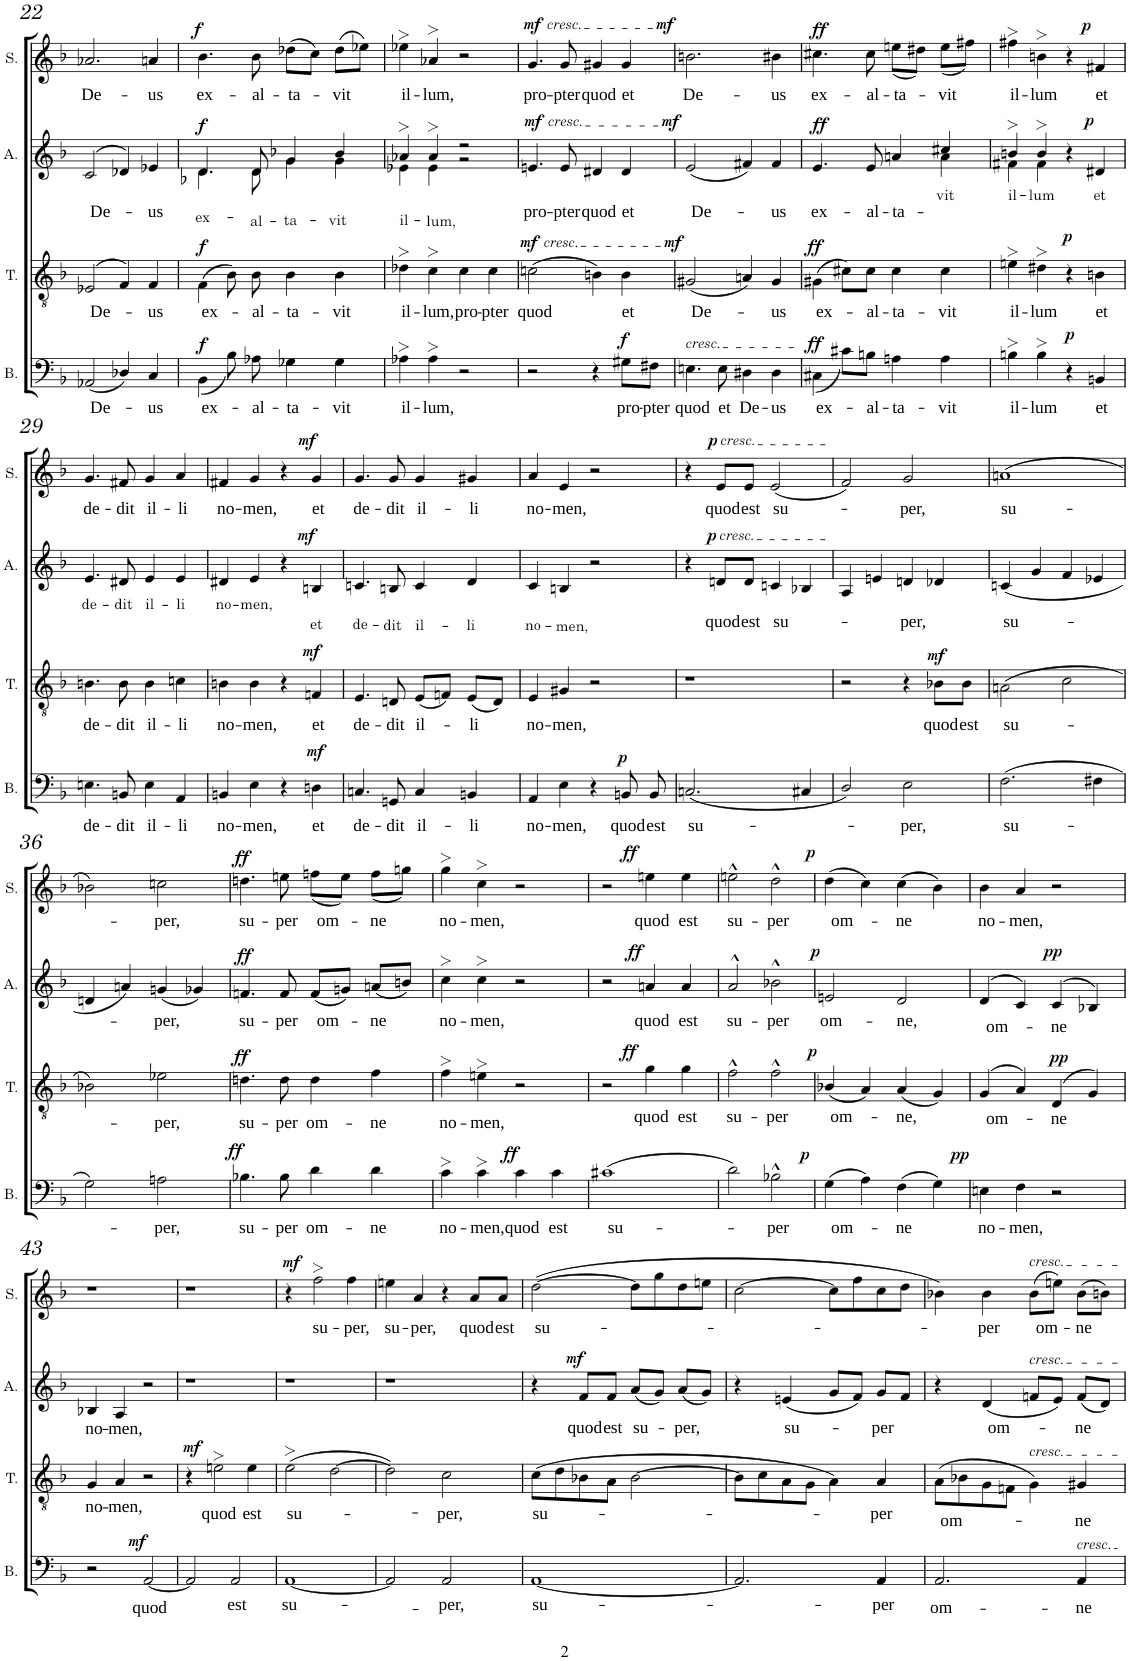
**kern	**text	**dynam	**kern	**text	**dynam	**kern	**text	**dynam	**kern	**text	**dynam
*part4	*part4	*part4	*part3	*part3	*part3	*part2	*part2	*part2	*part1	*part1	*part1
*staff4	*staff4	*staff4	*staff3	*staff3	*staff3	*staff2	*staff2	*staff2	*staff1	*staff1	*staff1
*I"Basse	*	*	*I"Ténor	*	*	*I"Alto	*	*	*I"Soprano	*	*
*I'B.	*	*	*I'T.	*	*	*I'A.	*	*	*I'S.	*	*
!!LO:PB:g=z
*clefF4	*	*	*clefGv2	*	*	*clefG2	*	*	*clefG2	*	*
*k[b-]	*	*	*k[b-]	*	*	*k[b-]	*	*	*k[b-]	*	*
*M4/4	*	*	*M4/4	*	*	*M4/4	*	*	*M4/4	*	*
*met(c)	*	*	*met(c)	*	*	*met(c)	*	*	*met(c)	*	*
=22	=22	=22	=22	=22	=22	=22	=22	=22	=22	=22	=22
!	!LO:LY:b	!	!	!LO:LY:b	!	!	!LO:LY:b	!	!	!LO:LY:b	!
(<2AA-X/	De-	.	(>2E-X/	De-	.	(>2c/	De-	.	2.a-X/	De-	.
4D-X/)	.	.	4F/)	.	.	4d-X/)	.	.	.	.	.
!	!LO:LY:b	!	!	!LO:LY:b	!	!	!LO:LY:b	!	!	!LO:LY:b	!
4C/	us	.	4F/	us	.	4e-X/	us	.	4an/	us	.
=23	=23	=23	=23	=23	=23	=23	=23	=23	=23	=23	=23
!	!LO:LY:b	!LO:DY:a	!	!LO:LY:b	!LO:DY:a	!	!LO:LY:b	!LO:DY:a	!	!LO:LY:b	!LO:DY:a
*	*	*	*	*	*	*^	*	*	*	*	*
(<4BB-\	ex-	f	(>4F\	ex-	f	4.d-X/	4.d-X\	ex-	f	4.b-\	ex-	f
8B-\)	.	.	8B-\)	.	.	.	.	.	.	.	.	.
!	!LO:LY:b	!	!	!LO:LY:b	!	!	!	!LO:LY:b	!	!	!LO:LY:b	!
8A-X\	al-	.	8B-\	al-	.	8d-\	8d-/	-al-	.	8b-\	al-	.
!	!LO:LY:b	!	!	!LO:LY:b	!	!	!	!LO:LY:b	!	!	!LO:LY:b	!
4G-X\	ta-	.	4B-\	ta-	.	4g-X\	4g-X/	-ta-	.	(8dd-X\L	ta-	.
.	.	.	.	.	.	.	.	.	.	8cc\J)	.	.
!	!LO:LY:b	!	!	!LO:LY:b	!	!	!	!LO:LY:b	!	!	!LO:LY:b	!
4G-\	vit	.	4B-\	vit	.	4b-/	4g-\	-vit	.	(8dd-\L	vit	.
.	.	.	.	.	.	.	.	.	.	8ee-X\J)	.	.
=24	=24	=24	=24	=24	=24	=24	=24	=24	=24	=24	=24	=24
!	!LO:LY:b	!	!	!LO:LY:b	!	!	!	!LO:LY:b	!	!	!LO:LY:b	!
4A-X>\	il-	.	4d-X>\	il-	.	4a-X>/	4e-X\	il-	.	4ee-X>\	il-	.
!	!LO:LY:b	!	!	!LO:LY:b	!	!	!	!LO:LY:b	!	!	!LO:LY:b	!
4A->\	lum,	.	4c>\	lum,	.	4a->/	4e-\	-lum,	.	4a-X>/	lum,	.
!	!	!	!	!LO:LY:b	!	!	!	!	!	!	!	!
2r	.	.	4c\	pro-	.	2r	2r	.	.	2r	.	.
!	!	!	!	!LO:LY:b	!	!	!	!	!	!	!	!
.	.	.	4c\	pter	.	.	.	.	.	.	.	.
*	*	*	*	*	*	*v	*v	*	*	*	*	*
=25	=25	=25	=25	=25	=25	=25	=25	=25	=25	=25	=25
!	!	!	!	!	!	!	!	!	!LO:TX:a:i:t=cresc.	!	!
!	!	!	!	!	!	!LO:TX:a:i:t=cresc.	!	!	!	!	!
!	!	!	!LO:TX:a:i:t=cresc.	!	!	!	!	!	!	!	!
!	!	!	!	!LO:LY:b	!LO:DY:a	!	!LO:LY:b	!LO:DY:a	!	!LO:LY:b	!LO:DY:a
2r	.	.	(>2cn\	quod	mf	4.en/	pro-	mf	4.g/	pro-	mf
!	!	!	!	!	!	!	!LO:LY:b	!	!	!LO:LY:b	!
.	.	.	.	.	.	8e/	pter	.	8g/	pter	.
!	!	!	!	!	!	!	!LO:LY:b	!	!	!LO:LY:b	!
4r	.	.	4Bn\)	.	.	4d#X/	quod	.	4g#X/	quod	.
!	!LO:LY:b	!LO:DY:a	!	!LO:LY:b	!	!	!LO:LY:b	!	!	!LO:LY:b	!
8G#X\L	pro-	f	4B\	et	.	4d#/	et	.	4g#/	et	.
!	!LO:LY:b	!	!	!	!	!	!	!	!	!	!
8F#X\J	pter	.	.	.	.	.	.	.	.	.	.
=26	=26	=26	=26	=26	=26	=26	=26	=26	=26	=26	=26
!LO:TX:a:i:t=cresc.	!	!	!	!	!	!	!	!	!	!	!
!	!LO:LY:b	!	!	!LO:LY:b	!LO:DY:a	!	!LO:LY:b	!LO:DY:a	!	!LO:LY:b	!LO:DY:a
4.En\	quod	.	(<2G#X/	De-	mf	(<2e/	De-	mf	2.bn\	De-	mf
!	!LO:LY:b	!	!	!	!	!	!	!	!	!	!
8E\	et	.	.	.	.	.	.	.	.	.	.
!	!LO:LY:b	!	!	!	!	!	!	!	!	!	!
4D#X\	De-	.	4An/)	.	.	4f#X/)	.	.	.	.	.
!	!LO:LY:b	!	!	!LO:LY:b	!	!	!LO:LY:b	!	!	!LO:LY:b	!
4D#\	us	.	4G#/	us	.	4f#/	us	.	4b#X\	us	.
=27	=27	=27	=27	=27	=27	=27	=27	=27	=27	=27	=27
!	!LO:LY:b	!LO:DY:a	!	!LO:LY:b	!LO:DY:a	!	!LO:LY:b	!LO:DY:a	!	!LO:LY:b	!LO:DY:a
*	*	*	*	*	*	*^	*	*	*	*	*
(<4C#X\	ex-	ff	(>4G#X\	ex-	ff	4.e/	2.ryy	ex-	ff	4.cc#X\	ex-	ff
8c#X\L)	.	.	8c#X\L)	.	.	.	.	.	.	.	.	.
!	!LO:LY:b	!	!	!LO:LY:b	!	!	!	!LO:LY:b	!	!	!LO:LY:b	!
8Bn\J	al-	.	8c#\J	al-	.	8e/	.	al-	.	8cc#\	al-	.
!	!LO:LY:b	!	!	!LO:LY:b	!	!	!	!LO:LY:b	!	!	!LO:LY:b	!
4An\	ta-	.	4c#\	ta-	.	4an/	.	ta-	.	(<8een\L	ta-	.
.	.	.	.	.	.	.	.	.	.	8dd#X\J)	.	.
!	!LO:LY:b	!	!	!LO:LY:b	!	!	!	!LO:LY:b	!	!	!LO:LY:b	!
4A\	vit	.	4c#\	vit	.	4cc#X/	4a\	-vit	.	(<8ee\L	vit	.
.	.	.	.	.	.	.	.	.	.	8ff#X\J)	.	.
=28	=28	=28	=28	=28	=28	=28	=28	=28	=28	=28	=28	=28
!	!LO:LY:b	!	!	!LO:LY:b	!	!	!	!LO:LY:b	!	!	!LO:LY:b	!
4Bn>\	il-	.	4en>\	il-	.	4bn>/	4f#X\	il-	.	4ff#X>\	il-	.
!	!LO:LY:b	!	!	!LO:LY:b	!	!	!	!LO:LY:b	!	!	!LO:LY:b	!
4B>\	lum	.	4d#X>\	lum	.	4b>/	4f#\	-lum	.	4bn>\	lum	.
4r	.	.	4r	.	.	4r	2ryy	.	.	4r	.	.
!	!LO:LY:b	!LO:DY:a	!	!LO:LY:b	!LO:DY:a	!	!	!LO:LY:b	!LO:DY:a	!	!LO:LY:b	!LO:DY:a
4BBn/	et	p	4Bn\	et	p	4d#X/	.	et	p	4f#X/	et	p
*	*	*	*	*	*	*v	*v	*	*	*	*	*
!!LO:LB:g=z
=29	=29	=29	=29	=29	=29	=29	=29	=29	=29	=29	=29
!	!LO:LY:b	!	!	!LO:LY:b	!	!	!LO:LY:b	!	!	!LO:LY:b	!
4.En\	de-	.	4.Bn\	de-	.	4.e/	de-	.	4.g/	de-	.
!	!LO:LY:b	!	!	!LO:LY:b	!	!	!LO:LY:b	!	!	!LO:LY:b	!
8BBn/	dit	.	8B\	dit	.	8d#X/	-dit	.	8f#X/	dit	.
!	!LO:LY:b	!	!	!LO:LY:b	!	!	!LO:LY:b	!	!	!LO:LY:b	!
4E\	il-	.	4B\	il-	.	4e/	il-	.	4g/	il-	.
!	!LO:LY:b	!	!	!LO:LY:b	!	!	!LO:LY:b	!	!	!LO:LY:b	!
4AA/	li	.	4cn\	li	.	4e/	-li	.	4a/	li	.
=30	=30	=30	=30	=30	=30	=30	=30	=30	=30	=30	=30
!	!LO:LY:b	!	!	!LO:LY:b	!	!	!LO:LY:b	!	!	!LO:LY:b	!
4BBn/	no-	.	4Bn\	no-	.	4d#X/	no-	.	4f#X/	no-	.
!	!LO:LY:b	!	!	!LO:LY:b	!	!	!LO:LY:b	!	!	!LO:LY:b	!
4E\	men,	.	4B\	men,	.	4e/	-men,	.	4g/	men,	.
4r	.	.	4r	.	.	4r	.	.	4r	.	.
!	!LO:LY:b	!LO:DY:a	!	!LO:LY:b	!LO:DY:a	!	!LO:LY:b	!LO:DY:a	!	!LO:LY:b	!LO:DY:a
4Dn\	et	mf	4Fn/	et	mf	4Bn/	et	mf	4g/	et	mf
=31	=31	=31	=31	=31	=31	=31	=31	=31	=31	=31	=31
!	!LO:LY:b	!	!	!LO:LY:b	!	!	!LO:LY:b	!	!	!LO:LY:b	!
4.Cn/	de-	.	4.E/	de-	.	4.cn/	de-	.	4.g/	de-	.
!	!LO:LY:b	!	!	!LO:LY:b	!	!	!LO:LY:b	!	!	!LO:LY:b	!
8GGn/	dit	.	8Dn/	dit	.	8Bn/	-dit	.	8g/	dit	.
!	!LO:LY:b	!	!	!LO:LY:b	!	!	!LO:LY:b	!	!	!LO:LY:b	!
4C/	il-	.	(8E/L	il-	.	4c/	il-	.	4g/	il-	.
.	.	.	8Fn/J)	.	.	.	.	.	.	.	.
!	!LO:LY:b	!	!	!LO:LY:b	!	!	!LO:LY:b	!	!	!LO:LY:b	!
4BBn/	li	.	(8E/L	li	.	4d/	-li	.	4g#X/	li	.
.	.	.	8D/J)	.	.	.	.	.	.	.	.
=32	=32	=32	=32	=32	=32	=32	=32	=32	=32	=32	=32
!	!LO:LY:b	!	!	!LO:LY:b	!	!	!LO:LY:b	!	!	!LO:LY:b	!
4AA/	no-	.	4E/	no-	.	4c/	no-	.	4a/	no-	.
!	!LO:LY:b	!	!	!LO:LY:b	!	!	!LO:LY:b	!	!	!LO:LY:b	!
4E\	men,	.	4G#X/	men,	.	4Bn/	-men,	.	4e/	men,	.
4r	.	.	2r	.	.	2r	.	.	2r	.	.
!	!LO:LY:b	!LO:DY:a	!	!	!	!	!	!	!	!	!
8BBn/	quod	p	.	.	.	.	.	.	.	.	.
!	!LO:LY:b	!	!	!	!	!	!	!	!	!	!
8BB/	est	.	.	.	.	.	.	.	.	.	.
=33	=33	=33	=33	=33	=33	=33	=33	=33	=33	=33	=33
!	!LO:LY:b	!	!	!	!	!	!	!	!	!	!
(<2.Cn/	su-	.	1r	.	.	4r	.	.	4r	.	.
!	!	!	!	!	!	!	!	!	!LO:TX:a:i:t=cresc.	!	!
!	!	!	!	!	!	!LO:TX:a:i:t=cresc.	!	!	!	!	!
!	!	!	!	!	!	!	!LO:LY:b	!LO:DY:a	!	!LO:LY:b	!LO:DY:a
.	.	.	.	.	.	8dn/L	quod	p	8e/L	quod	p
!	!	!	!	!	!	!	!LO:LY:b	!	!	!LO:LY:b	!
.	.	.	.	.	.	8d/J	est	.	8e/J	est	.
!	!	!	!	!	!	!	!LO:LY:b	!	!	!LO:LY:b	!
.	.	.	.	.	.	4cn/	su-	.	(<2e/	su-	.
4C#X/	.	.	.	.	.	4B-X/	.	.	.	.	.
=34	=34	=34	=34	=34	=34	=34	=34	=34	=34	=34	=34
2D/)	.	.	2r	.	.	4A/	.	.	2f/)	.	.
.	.	.	.	.	.	4en/	.	.	.	.	.
!	!LO:LY:b	!	!	!	!	!	!LO:LY:b	!	!	!LO:LY:b	!
2E\	per,	.	4r	.	.	4dn/	per,	.	2g/	per,	.
!	!	!	!	!LO:LY:b	!LO:DY:a	!	!	!	!	!	!
.	.	.	8B-X\L	quod	mf	4d-X/	.	.	.	.	.
!	!	!	!	!LO:LY:b	!	!	!	!	!	!	!
.	.	.	8B-\J	est	.	.	.	.	.	.	.
=35	=35	=35	=35	=35	=35	=35	=35	=35	=35	=35	=35
!	!LO:LY:b	!	!	!LO:LY:b	!	!	!LO:LY:b	!	!	!LO:LY:b	!
(>2.F\	su-	.	(>2An\	su-	.	(<4cn/	su-	.	(>1an	su-	.
.	.	.	.	.	.	4g/	.	.	.	.	.
.	.	.	2c\	.	.	4f/	.	.	.	.	.
4F#X\	.	.	.	.	.	4e-X/	.	.	.	.	.
!!LO:LB:g=z
=36	=36	=36	=36	=36	=36	=36	=36	=36	=36	=36	=36
2G\)	.	.	2B-X\)	.	.	4dn/	.	.	2b-X\)	.	.
.	.	.	.	.	.	4an/)	.	.	.	.	.
!	!LO:LY:b	!	!	!LO:LY:b	!	!	!LO:LY:b	!	!	!LO:LY:b	!
2An\	per,	.	2e-X\	per,	.	(<4gn/	per,	.	2ccn\	per,	.
.	.	.	.	.	.	4g-X/)	.	.	.	.	.
=37	=37	=37	=37	=37	=37	=37	=37	=37	=37	=37	=37
!	!LO:LY:b	!LO:DY:a	!	!LO:LY:b	!LO:DY:a	!	!LO:LY:b	!LO:DY:a	!	!LO:LY:b	!LO:DY:a
4.B-X\	su-	ff	4.dn\	su-	ff	4.fn/	su-	ff	4.ddn\	su-	ff
!	!LO:LY:b	!	!	!LO:LY:b	!	!	!LO:LY:b	!	!	!LO:LY:b	!
8B-\	per	.	8d\	per	.	8f/	per	.	8een\	per	.
!	!LO:LY:b	!	!	!LO:LY:b	!	!	!LO:LY:b	!	!	!LO:LY:b	!
4d\	om-	.	4d\	om-	.	(<8f/L	om-	.	(<8ffn\L	om-	.
.	.	.	.	.	.	8gn/J)	.	.	8ee\J)	.	.
!	!LO:LY:b	!	!	!LO:LY:b	!	!	!LO:LY:b	!	!	!LO:LY:b	!
4d\	ne	.	4f\	ne	.	(<8an/L	ne	.	(<8ff\L	ne	.
.	.	.	.	.	.	8bn/J)	.	.	8ggn\J)	.	.
=38	=38	=38	=38	=38	=38	=38	=38	=38	=38	=38	=38
!	!LO:LY:b	!	!	!LO:LY:b	!	!	!LO:LY:b	!	!	!LO:LY:b	!
4c>\	no-	.	4f>\	no-	.	4cc>\	no-	.	4gg>\	no-	.
!	!LO:LY:b	!	!	!LO:LY:b	!	!	!LO:LY:b	!	!	!LO:LY:b	!
4c>\	men,	.	4en>\	men,	.	4cc>\	men,	.	4cc>\	men,	.
!	!LO:LY:b	!LO:DY:a	!	!	!	!	!	!	!	!	!
4c\	quod	ff	2r	.	.	2r	.	.	2r	.	.
!	!LO:LY:b	!	!	!	!	!	!	!	!	!	!
4c\	est	.	.	.	.	.	.	.	.	.	.
=39	=39	=39	=39	=39	=39	=39	=39	=39	=39	=39	=39
!	!LO:LY:b	!	!	!	!	!	!	!	!	!	!
(>1c#X	su-	.	2r	.	.	2r	.	.	2r	.	.
!	!	!	!	!LO:LY:b	!LO:DY:a	!	!LO:LY:b	!LO:DY:a	!	!LO:LY:b	!LO:DY:a
.	.	.	4g\	quod	ff	4an/	quod	ff	4een\	quod	ff
!	!	!	!	!LO:LY:b	!	!	!LO:LY:b	!	!	!LO:LY:b	!
.	.	.	4g\	est	.	4a/	est	.	4ee\	est	.
=40	=40	=40	=40	=40	=40	=40	=40	=40	=40	=40	=40
!	!	!	!	!LO:LY:b	!	!	!LO:LY:b	!	!	!LO:LY:b	!
2d\)	.	.	2f^^\	su-	.	2a^^/	su-	.	2een^^\	su-	.
!	!LO:LY:b	!	!	!LO:LY:b	!	!	!LO:LY:b	!	!	!LO:LY:b	!
2B-X^^\	per	.	2f^^\	per	.	2b-X^^\	per	.	2dd^^\	per	.
=41	=41	=41	=41	=41	=41	=41	=41	=41	=41	=41	=41
!	!LO:LY:b	!LO:DY:a	!	!LO:LY:b	!LO:DY:a	!	!LO:LY:b	!LO:DY:a	!	!LO:LY:b	!LO:DY:a
(>4G\	om-	p	(<4B-X/	om-	p	2en/	om-	p	(>4dd\	om-	p
4A\)	.	.	4A/)	.	.	.	.	.	4cc\)	.	.
!	!LO:LY:b	!	!	!LO:LY:b	!	!	!LO:LY:b	!	!	!LO:LY:b	!
(>4F\	ne	.	(<4A/	ne,	.	2d/	ne,	.	(>4cc\	ne	.
4G\)	.	.	4G/)	.	.	.	.	.	4b-\)	.	.
=42	=42	=42	=42	=42	=42	=42	=42	=42	=42	=42	=42
!	!LO:LY:b	!LO:DY:a	!	!LO:LY:b	!	!	!LO:LY:b	!	!	!LO:LY:b	!
4En\	no-	pp	(>4G/	om-	.	(>4d/	om-	.	4b-\	no-	.
!	!LO:LY:b	!	!	!	!	!	!	!	!	!LO:LY:b	!
4F\	men,	.	4A/)	.	.	4c/)	.	.	4a/	men,	.
!	!	!	!	!LO:LY:b	!LO:DY:a	!	!LO:LY:b	!LO:DY:a	!	!	!
2r	.	.	(>4D/	ne	pp	(>4c/	ne	pp	2r	.	.
.	.	.	4G/)	.	.	4B-X/)	.	.	.	.	.
!!LO:LB:g=z
=43	=43	=43	=43	=43	=43	=43	=43	=43	=43	=43	=43
!	!	!	!	!LO:LY:b	!	!	!LO:LY:b	!	!	!	!
2r	.	.	4G/	no-	.	4B-X/	no-	.	1r	.	.
!	!	!	!	!LO:LY:b	!	!	!LO:LY:b	!	!	!	!
.	.	.	4A/	men,	.	4A/	men,	.	.	.	.
!	!LO:LY:b	!LO:DY:a	!	!	!	!	!	!	!	!	!
[2AA/	quod	mf	2r	.	.	2r	.	.	.	.	.
=44	=44	=44	=44	=44	=44	=44	=44	=44	=44	=44	=44
2AA/]	.	.	4r	.	.	1r	.	.	1r	.	.
!	!	!	!	!LO:LY:b	!LO:DY:a	!	!	!	!	!	!
.	.	.	2en>\	quod	mf	.	.	.	.	.	.
!	!LO:LY:b	!	!	!	!	!	!	!	!	!	!
2AA/	est	.	.	.	.	.	.	.	.	.	.
!	!	!	!	!LO:LY:b	!	!	!	!	!	!	!
.	.	.	4e\	est	.	.	.	.	.	.	.
=45	=45	=45	=45	=45	=45	=45	=45	=45	=45	=45	=45
!	!LO:LY:b	!	!	!LO:LY:b	!	!	!	!	!	!	!
[1AA	su-	.	(>2e>\	su-	.	1r	.	.	4r	.	.
!	!	!	!	!	!	!	!	!	!	!LO:LY:b	!LO:DY:a
.	.	.	.	.	.	.	.	.	2ff>\	su-	mf
.	.	.	[>2d\	.	.	.	.	.	.	.	.
!	!	!	!	!	!	!	!	!	!	!LO:LY:b	!
.	.	.	.	.	.	.	.	.	4ff\	per,	.
=46	=46	=46	=46	=46	=46	=46	=46	=46	=46	=46	=46
!	!	!	!	!	!	!	!	!	!	!LO:LY:b	!
2AA/]	.	.	2d\])	.	.	1r	.	.	4een\	su-	.
!	!	!	!	!	!	!	!	!	!	!LO:LY:b	!
.	.	.	.	.	.	.	.	.	4a/	per,	.
!	!LO:LY:b	!	!	!LO:LY:b	!	!	!	!	!	!	!
2AA/	per,	.	2c\	per,	.	.	.	.	4r	.	.
!	!	!	!	!	!	!	!	!	!	!LO:LY:b	!
.	.	.	.	.	.	.	.	.	8a/L	quod	.
!	!	!	!	!	!	!	!	!	!	!LO:LY:b	!
.	.	.	.	.	.	.	.	.	8a/J	est	.
=47	=47	=47	=47	=47	=47	=47	=47	=47	=47	=47	=47
!	!LO:LY:b	!	!	!LO:LY:b	!	!	!	!	!	!LO:LY:b	!
[1AA	su-	.	(>8c\L	su-	.	4r	.	.	(>[>2dd\	su-	.
.	.	.	8d\	.	.	.	.	.	.	.	.
!	!	!	!	!	!	!	!LO:LY:b	!LO:DY:a	!	!	!
.	.	.	8B-X\	.	.	8f/L	quod	mf	.	.	.
!	!	!	!	!	!	!	!LO:LY:b	!	!	!	!
.	.	.	8A\J	.	.	8f/J	est	.	.	.	.
!	!	!	!	!	!	!	!LO:LY:b	!	!	!	!
.	.	.	[>2B-\	.	.	(8a/L	su-	.	8dd\L]	.	.
.	.	.	.	.	.	8g/J)	.	.	8gg\	.	.
!	!	!	!	!	!	!	!LO:LY:b	!	!	!	!
.	.	.	.	.	.	(8a/L	per,	.	8dd\	.	.
.	.	.	.	.	.	8g/J)	.	.	8een\J	.	.
=48	=48	=48	=48	=48	=48	=48	=48	=48	=48	=48	=48
2.AA/]	.	.	8B-\L]	.	.	4r	.	.	[>2cc\	.	.
.	.	.	8c\	.	.	.	.	.	.	.	.
!	!	!	!	!	!	!	!LO:LY:b	!	!	!	!
.	.	.	8A\	.	.	(<4en/	su-	.	.	.	.
.	.	.	8G\J	.	.	.	.	.	.	.	.
.	.	.	4A\)	.	.	8g/L	.	.	8cc\L]	.	.
.	.	.	.	.	.	8f/J)	.	.	8ff\	.	.
!	!LO:LY:b	!	!	!LO:LY:b	!	!	!LO:LY:b	!	!	!	!
4AA/	per	.	4A/	per	.	8g/L	per	.	8cc\	.	.
.	.	.	.	.	.	8f/J	.	.	8dd\J	.	.
=49	=49	=49	=49	=49	=49	=49	=49	=49	=49	=49	=49
!	!LO:LY:b	!	!	!LO:LY:b	!	!	!	!	!	!	!
2.AA/	om-	.	(>8A\L	om-	.	4r	.	.	4b-X\)	.	.
.	.	.	8B-X\	.	.	.	.	.	.	.	.
!	!	!	!	!	!	!	!LO:LY:b	!	!	!LO:LY:b	!
.	.	.	8G\	.	.	(<4d/	om-	.	4b-\	per	.
.	.	.	8Fn\J	.	.	.	.	.	.	.	.
!	!	!	!	!	!	!	!	!	!LO:TX:a:i:t=cresc.	!	!
!	!	!	!	!	!	!LO:TX:a:i:t=cresc.	!	!	!	!	!
!	!	!	!LO:TX:a:i:t=cresc.	!	!	!	!	!	!	!	!
!	!	!	!	!	!	!	!	!	!	!LO:LY:b	!
.	.	.	4G\)	.	.	8fn/L	.	.	(8b-\L	om-	.
.	.	.	.	.	.	8e/J)	.	.	8een\J)	.	.
!LO:TX:a:i:t=cresc.	!	!	!	!	!	!	!	!	!	!	!
!	!LO:LY:b	!	!	!LO:LY:b	!	!	!LO:LY:b	!	!	!LO:LY:b	!
4AA/	ne	.	4G#X/	ne	.	(8f/L	ne	.	(8b-\L	ne	.
.	.	.	.	.	.	8d/J)	.	.	8bn\J)	.	.
=	=	=	=	=	=	=	=	=	=	=	=
*-	*-	*-	*-	*-	*-	*-	*-	*-	*-	*-	*-
